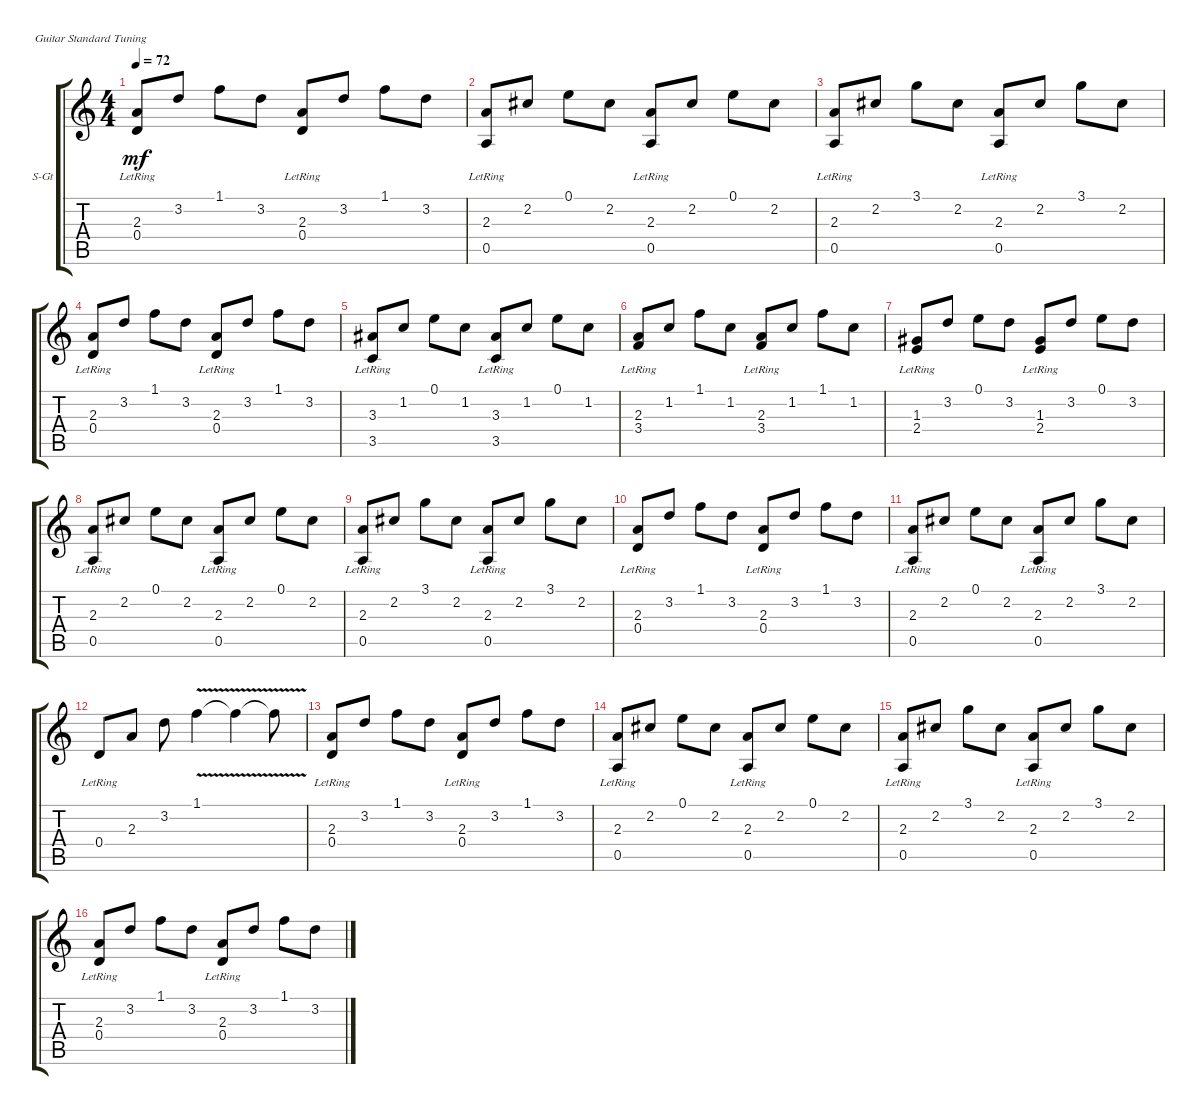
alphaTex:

\defaultSystemsLayout 4
\bracketExtendMode groupsimilarinstruments
\firstSystemTrackNameOrientation horizontal
\otherSystemsTrackNameOrientation horizontal
\track ("Steel Guitar" "S-Gt") {instrument acousticguitarsteel}
\staff {score tabs}
\tuning (E4 B3 G3 D3 A2 E2)
\ts (4 4)
\tempo 72
\clef g2
\ks c
(0.4{lr} 2.3{lr}).8{dy mf instrument acousticguitarsteel} 3.2.8 1.1.8 3.2.8 (2.3{lr} 0.4{lr}).8 3.2.8 1.1.8 3.2.8 |
(2.3{lr} 0.5{lr}).8 2.2.8 0.1.8 2.2.8 (2.3{lr} 0.5{lr}).8 2.2.8 0.1.8 2.2.8 |
(2.3{lr} 0.5{lr}).8 2.2.8 3.1.8 2.2.8 (2.3{lr} 0.5{lr}).8 2.2.8 3.1.8 2.2.8 |
(0.4{lr} 2.3{lr}).8 3.2.8 1.1.8 3.2.8 (2.3{lr} 0.4{lr}).8 3.2.8 1.1.8 3.2.8 |
(3.3{lr} 3.5{lr}).8 1.2.8 0.1.8 1.2.8 (3.3{lr} 3.5{lr}).8 1.2.8 0.1.8 1.2.8 |
(2.3{lr} 3.4{lr}).8 1.2.8 1.1.8 1.2.8 (2.3{lr} 3.4{lr}).8 1.2.8 1.1.8 1.2.8 |
(1.3{lr} 2.4{lr}).8 3.2.8 0.1.8 3.2.8 (1.3{lr} 2.4{lr}).8 3.2.8 0.1.8 3.2.8 |
(0.5{lr} 2.3{lr}).8 2.2.8 0.1.8 2.2.8 (2.3{lr} 0.5{lr}).8 2.2.8 0.1.8 2.2.8 |
(2.3{lr} 0.5{lr}).8 2.2.8 3.1.8 2.2.8 (2.3{lr} 0.5{lr}).8 2.2.8 3.1.8 2.2.8 |
(0.4{lr} 2.3{lr}).8 3.2.8 1.1.8 3.2.8 (2.3{lr} 0.4{lr}).8 3.2.8 1.1.8 3.2.8 |
(0.5{lr} 2.3{lr}).8 2.2.8 0.1.8 2.2.8 (2.3{lr} 0.5{lr}).8 2.2.8 3.1.8 2.2.8 |
0.4{lr}.8 2.3.8 3.2.8 1.1{v}.4 1.1{v t}.4 1.1{v t}.8 |
(0.4{lr} 2.3{lr}).8 3.2.8 1.1.8 3.2.8 (2.3{lr} 0.4{lr}).8 3.2.8 1.1.8 3.2.8 |
(2.3{lr} 0.5{lr}).8 2.2.8 0.1.8 2.2.8 (2.3{lr} 0.5{lr}).8 2.2.8 0.1.8 2.2.8 |
(2.3{lr} 0.5{lr}).8 2.2.8 3.1.8 2.2.8 (2.3{lr} 0.5{lr}).8 2.2.8 3.1.8 2.2.8 |
(0.4{lr} 2.3{lr}).8 3.2.8 1.1.8 3.2.8 (2.3{lr} 0.4{lr}).8 3.2.8 1.1.8 3.2.8
